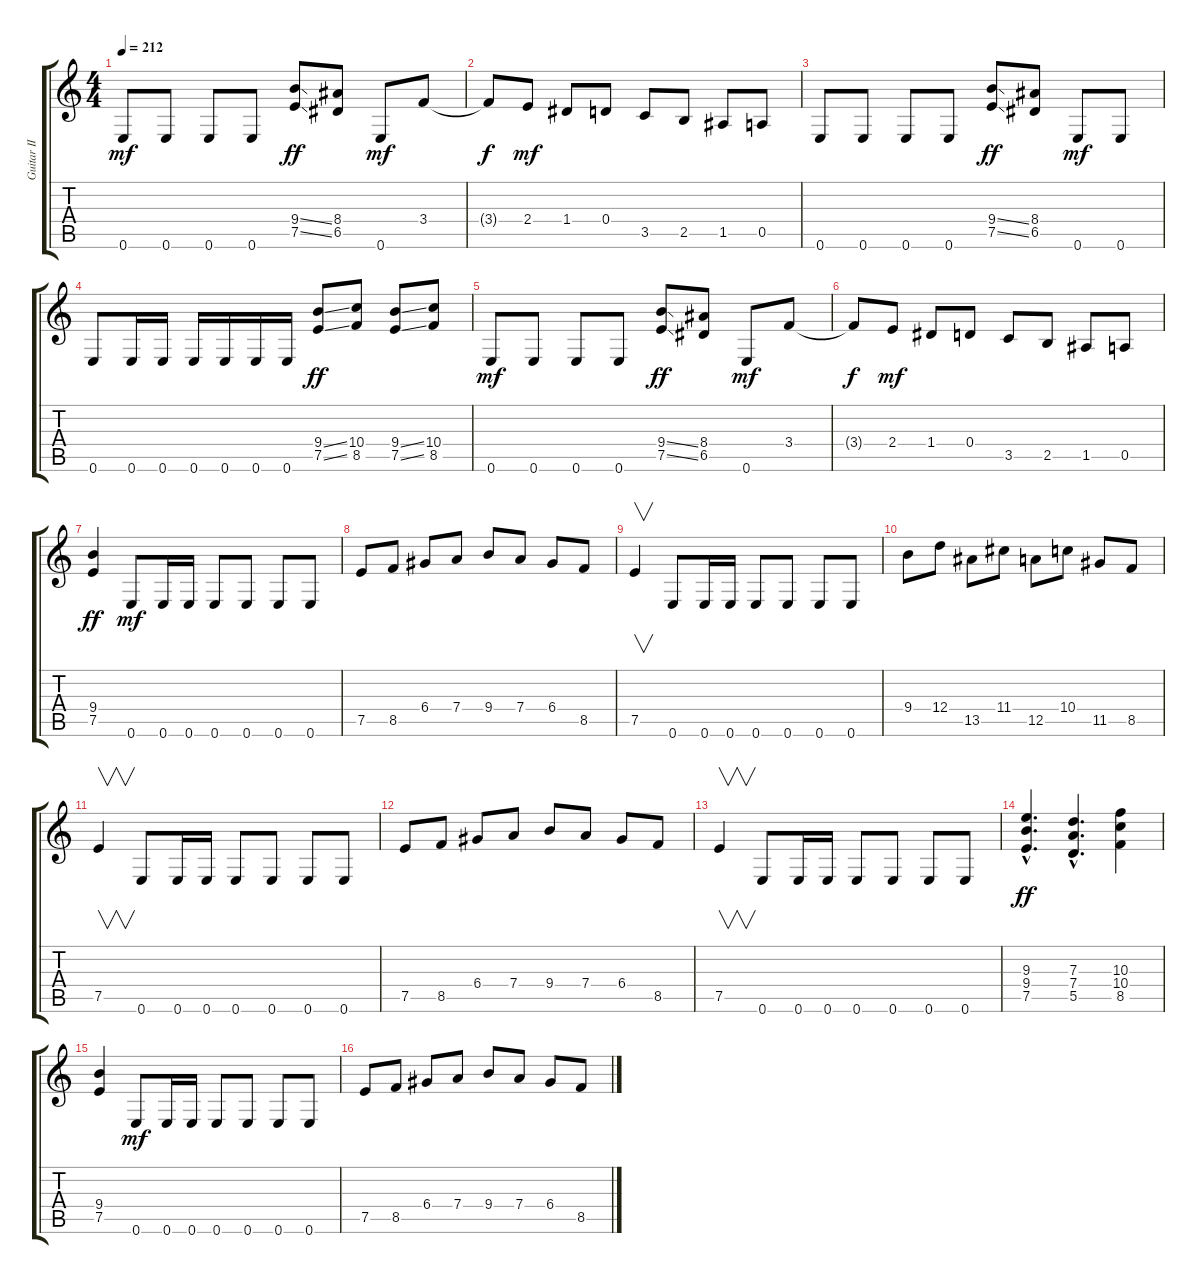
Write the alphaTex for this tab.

\track ("Guitar II" "Guitar II") {instrument distortionguitar}
\staff {score tabs}
\tuning (E4 B3 G3 D3 A2 E2) {hide}
\ts (4 4)
\tempo 212
\clef g2
\ks c
0.6.8{dy mf} 0.6.8 0.6.8 0.6.8 (9.4{ss} 7.5{ss}).8{dy ff} (8.4 6.5).8 0.6.8{dy mf} 3.4.8 |
3.4{t}.8{dy f} 2.4.8{dy mf} 1.4.8 0.4.8 3.5.8 2.5.8 1.5.8 0.5.8 |
0.6.8 0.6.8 0.6.8 0.6.8 (9.4{ss} 7.5{ss}).8{dy ff} (8.4 6.5).8 0.6.8{dy mf} 0.6.8 |
0.6.8 0.6.16 0.6.16 0.6.16 0.6.16 0.6.16 0.6.16 (9.4{ss} 7.5{ss}).8{dy ff} (10.4 8.5).8 (9.4{ss} 7.5{ss}).8 (10.4 8.5).8 |
0.6.8{dy mf} 0.6.8 0.6.8 0.6.8 (9.4{ss} 7.5{ss}).8{dy ff} (8.4 6.5).8 0.6.8{dy mf} 3.4.8 |
3.4{t}.8{dy f} 2.4.8{dy mf} 1.4.8 0.4.8 3.5.8 2.5.8 1.5.8 0.5.8 |
(9.4 7.5).4{dy ff} 0.6.8{dy mf} 0.6.16 0.6.16 0.6.8 0.6.8 0.6.8 0.6.8 |
7.5.8 8.5.8 6.4.8 7.4.8 9.4.8 7.4.8 6.4.8 8.5.8 |
7.5.4{v} 0.6.8 0.6.16 0.6.16 0.6.8 0.6.8 0.6.8 0.6.8 |
9.4.8 12.4.8 13.5.8 11.4.8 12.5.8 10.4.8 11.5.8 8.5.8 |
7.5.4{v} 0.6.8 0.6.16 0.6.16 0.6.8 0.6.8 0.6.8 0.6.8 |
7.5.8 8.5.8 6.4.8 7.4.8 9.4.8 7.4.8 6.4.8 8.5.8 |
7.5.4{v} 0.6.8 0.6.16 0.6.16 0.6.8 0.6.8 0.6.8 0.6.8 |
(9.3{hac} 9.4{hac} 7.5{hac}).4{d dy ff} (7.3{hac} 7.4{hac} 5.5{hac}).4{d} (10.3 10.4 8.5).4 |
(9.4 7.5).4 0.6.8{dy mf} 0.6.16 0.6.16 0.6.8 0.6.8 0.6.8 0.6.8 |
7.5.8 8.5.8 6.4.8 7.4.8 9.4.8 7.4.8 6.4.8 8.5.8
